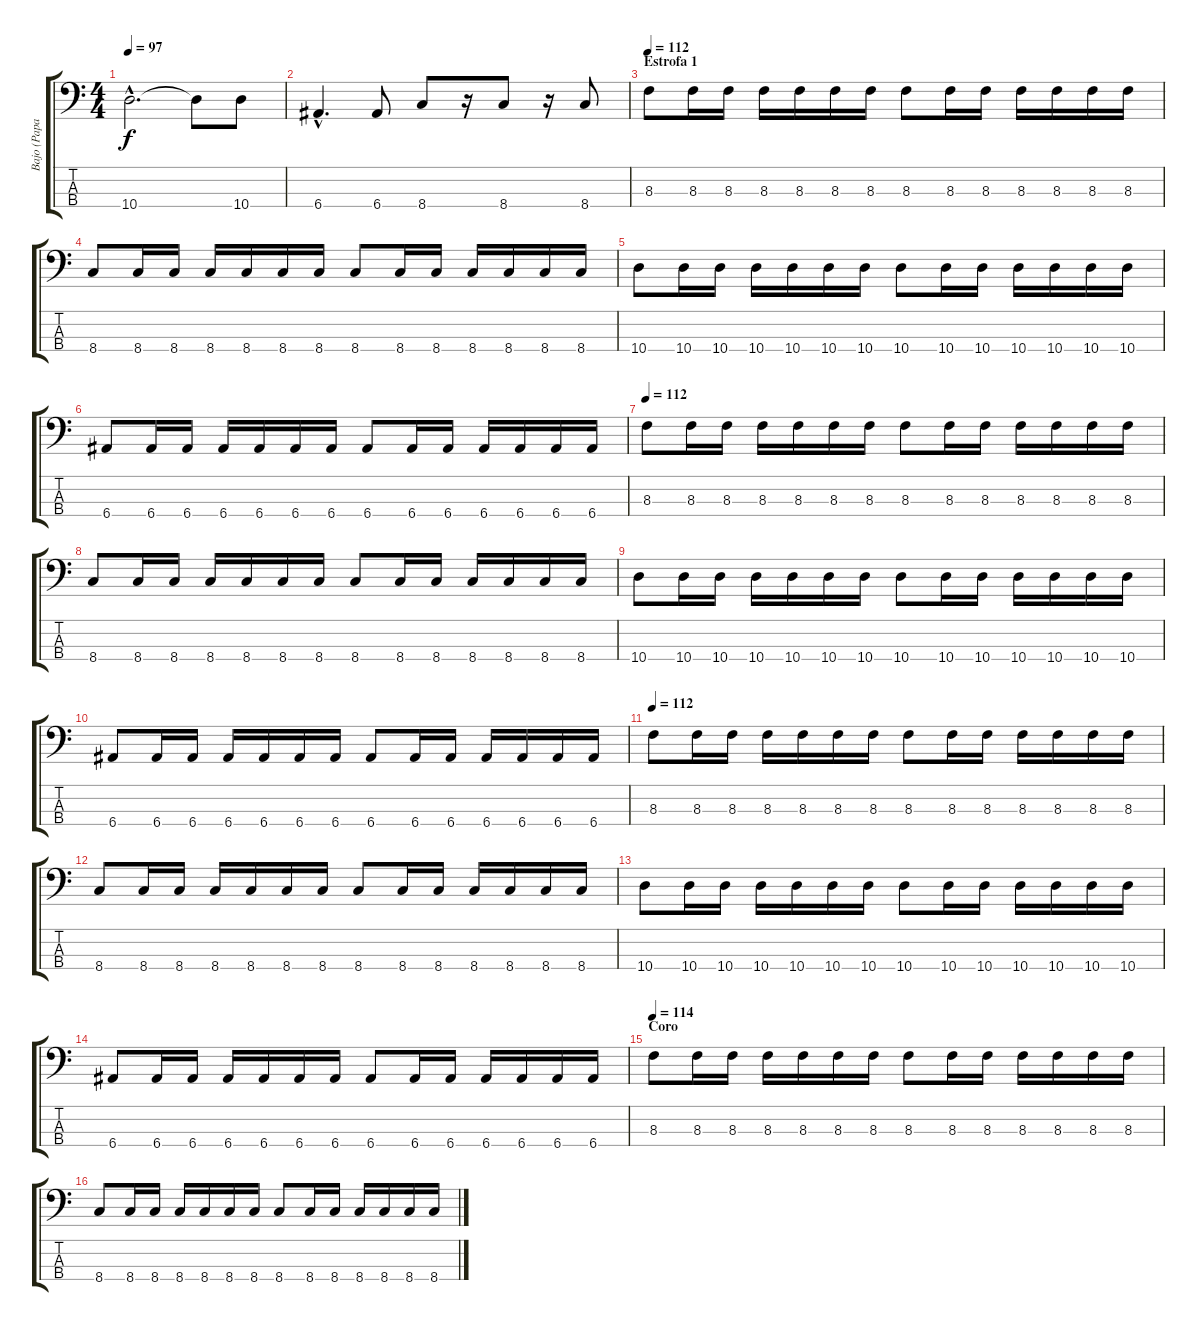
\track ("Bajo (Papa)" "Bajo (Papa") {instrument electricbasspick}
\staff {score tabs}
\tuning (G2 D2 A1 E1) {hide}
\ts (4 4)
\tempo 97
\clef f4
\ks c
10.4{hac}.2{d dy f} 10.4{t}.8 10.4.8 |
6.4{hac}.4{d} 6.4.8 8.4.8 r.16 8.4.8 r.16 8.4.8 |
\section ("" "Estrofa 1")
\tempo 112
8.3.8 8.3.16 8.3.16 8.3.16 8.3.16 8.3.16 8.3.16 8.3.8 8.3.16 8.3.16 8.3.16 8.3.16 8.3.16 8.3.16 |
8.4.8 8.4.16 8.4.16 8.4.16 8.4.16 8.4.16 8.4.16 8.4.8 8.4.16 8.4.16 8.4.16 8.4.16 8.4.16 8.4.16 |
10.4.8 10.4.16 10.4.16 10.4.16 10.4.16 10.4.16 10.4.16 10.4.8 10.4.16 10.4.16 10.4.16 10.4.16 10.4.16 10.4.16 |
6.4.8 6.4.16 6.4.16 6.4.16 6.4.16 6.4.16 6.4.16 6.4.8 6.4.16 6.4.16 6.4.16 6.4.16 6.4.16 6.4.16 |
\tempo 112
8.3.8 8.3.16 8.3.16 8.3.16 8.3.16 8.3.16 8.3.16 8.3.8 8.3.16 8.3.16 8.3.16 8.3.16 8.3.16 8.3.16 |
8.4.8 8.4.16 8.4.16 8.4.16 8.4.16 8.4.16 8.4.16 8.4.8 8.4.16 8.4.16 8.4.16 8.4.16 8.4.16 8.4.16 |
10.4.8 10.4.16 10.4.16 10.4.16 10.4.16 10.4.16 10.4.16 10.4.8 10.4.16 10.4.16 10.4.16 10.4.16 10.4.16 10.4.16 |
6.4.8 6.4.16 6.4.16 6.4.16 6.4.16 6.4.16 6.4.16 6.4.8 6.4.16 6.4.16 6.4.16 6.4.16 6.4.16 6.4.16 |
\tempo 112
8.3.8 8.3.16 8.3.16 8.3.16 8.3.16 8.3.16 8.3.16 8.3.8 8.3.16 8.3.16 8.3.16 8.3.16 8.3.16 8.3.16 |
8.4.8 8.4.16 8.4.16 8.4.16 8.4.16 8.4.16 8.4.16 8.4.8 8.4.16 8.4.16 8.4.16 8.4.16 8.4.16 8.4.16 |
10.4.8 10.4.16 10.4.16 10.4.16 10.4.16 10.4.16 10.4.16 10.4.8 10.4.16 10.4.16 10.4.16 10.4.16 10.4.16 10.4.16 |
6.4.8 6.4.16 6.4.16 6.4.16 6.4.16 6.4.16 6.4.16 6.4.8 6.4.16 6.4.16 6.4.16 6.4.16 6.4.16 6.4.16 |
\section ("" "Coro")
\tempo 114
8.3.8 8.3.16 8.3.16 8.3.16 8.3.16 8.3.16 8.3.16 8.3.8 8.3.16 8.3.16 8.3.16 8.3.16 8.3.16 8.3.16 |
8.4.8 8.4.16 8.4.16 8.4.16 8.4.16 8.4.16 8.4.16 8.4.8 8.4.16 8.4.16 8.4.16 8.4.16 8.4.16 8.4.16
